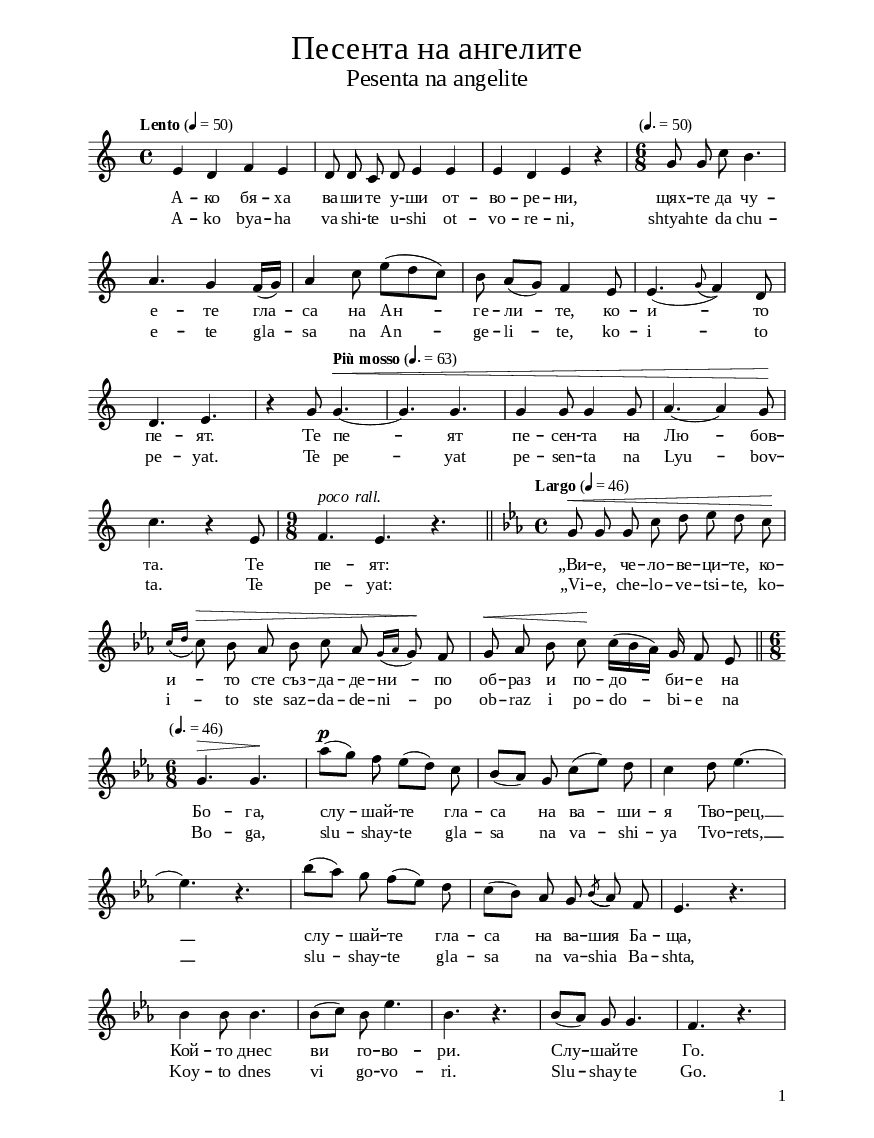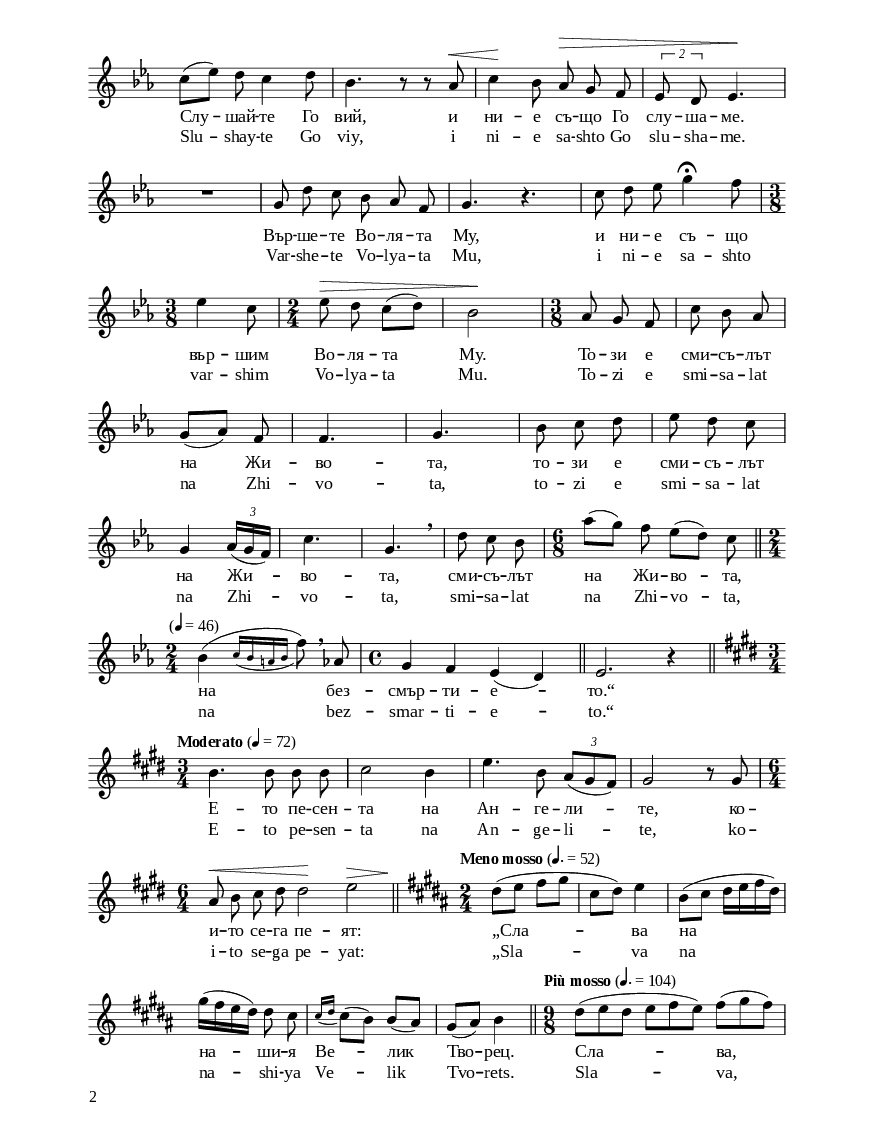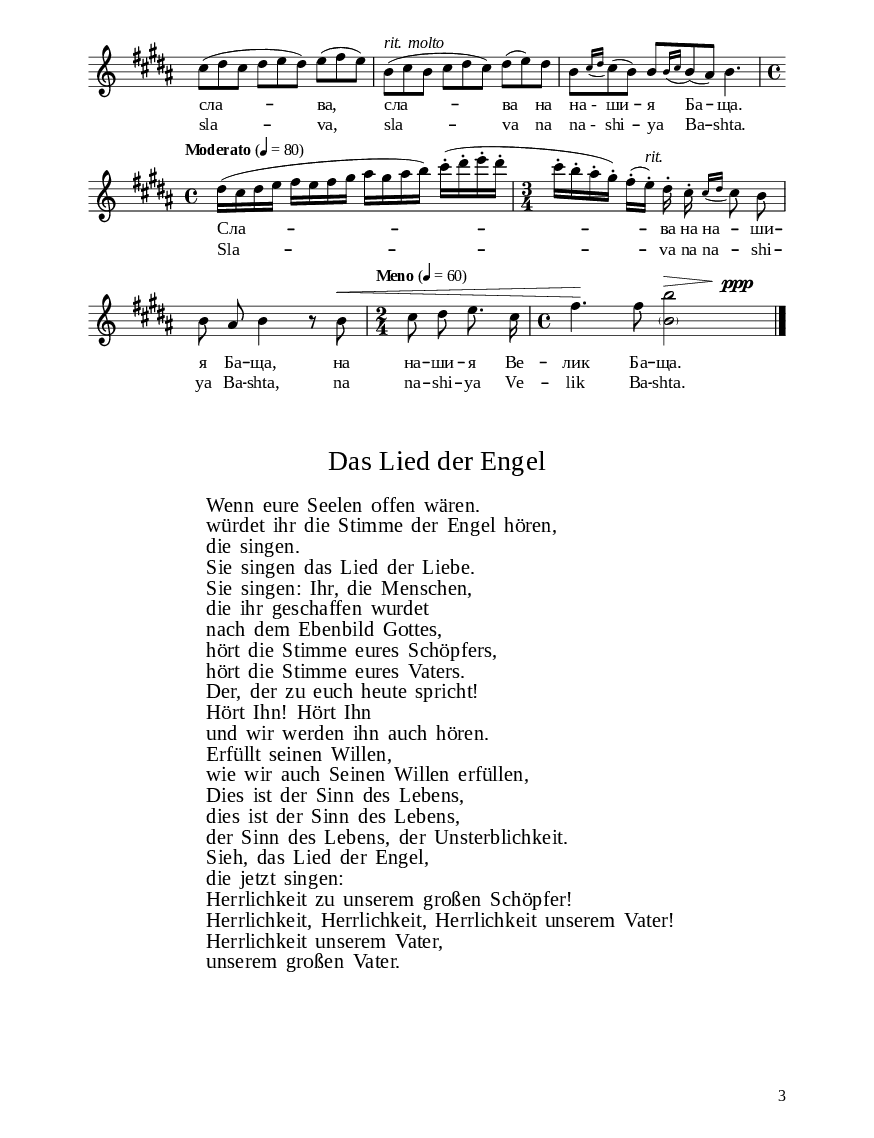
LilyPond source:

\version "2.24.0"

% include paper part and global functions
\include "include/globals.ily"

\bookpart {
  \include "include/bookpart-paper.ily"
  \score {
    \include "include/score-layout.ily"

    \new Voice \absolute {
      \clef treble
      \key c \major
      \time 4/4
      \tempoFunc "Lento" 4 "50"
      \autoBeamOff
      \override Hairpin.to-barline = ##f
      \override Hairpin.after-line-breaking = ##t 
      e'4  d'4  f'4  e'4 | % 2
      d'8  d'8  c'8  d'8  e'4
      e'4 | % 3
      e'4  d'4  e'4 r4 | % 4
      \time 6/8  | % 4
      \tempoFunc "" 4. "50"
      g'8  g'8 c''8 b'4. \break | % 5
      a'4.  g'4  f'16 ( [  g'16 ) ] | % 6
      a'4 c''8 e''8 ( [ d''8
      c''8 ) ] | % 7
      b'8  a'8 ( [  g'8 ) ]  f'4  e'8
      | % 8
      e'4. ( \appoggiatura {  g'8 }  f'4 )
      d'8 \break | % 9
      d'4.  e'4. |
      r4  g'8
      \tempoFunc "Più mosso" 4. "63"
      g'4. ~ ^\< | % 11
      g'4.  g'4. | % 12
      g'4  g'8  g'4  g'8 | % 13
      a'4. ~  a'4  g'8 _\! \break | % 14
      c''4.  r4  e'8 | % 15
      \time 9/8  | % 15
      f'4. ^\markup{ \italic {poco rall.} }  e'4. r4. \bar
      "||"
      \key es \major \time 4/4 | % 16
      \tempoFunc "Largo" 4 "46"
      g'8 ^\<  g'8  g'8 c''8 d''8
      es''8 d''8 c''8 ^\! \break | % 17
      \grace {  c''16 ( [  d''16 ] } c''8 ) ^\>
      bes'8  as'8 bes'8 c''8
      as'8 \grace {  g'16 ( [  as'16 ] }  g'8 )
       ^\! f'8 | % 18
      g'8 ^\<  as'8 bes'8 c''8  ^\!
      c''16 ( [ bes'16  as'16 )  ] g'16
      f'8  es'8  \bar "||"
      \break | % 19
      \time 6/8  | % 19
      \tempoFunc "" 4. "46"
      g'4. ^\>  g'4.  ^\! |
      as''8 ( [ ^\p g''8 ) ] f''8
      es''8 ( [ d''8 ) ] c''8 | % 21
      bes'8 ( [  as'8 ) ]  g'8 c''8 ( [
      es''8 ) ] d''8 | % 22
      c''4 d''8 es''4. ~ \break | % 23
      es''4. r4. | % 24
      bes''8 ( [ as''8 ) ] g''8
      f''8 ( [ es''8 ) ] d''8 | % 25
      c''8 ( [ bes'8 ) ]  as'8  g'8
      \acciaccatura {  bes'8 ( }  as'8 )  f'8 | % 26
      es'4. r4. \break | % 27
      bes'4 bes'8 bes'4. | % 28
      bes'8 ( [ c''8 ) ] bes'8
      es''4. | % 29
      bes'4. r4. |
      bes'8 ( [  as'8 ) ]  g'8  g'4. | % 31
      f'4. r4. \break| % 32
      c''8 ( [ es''8 ) ] d''8 c''4
      d''8 | % 33
      bes'4. r8 r8  as'8 ^\< | % 34
      c''4 ^\! bes'8  as'8 ^\>  g'8
      f'8 | % 35
      \times 3/2  {
        es'8   d'8
      }
      es'4. ^\! \break | % 36
      R2. | % 37
      g'8 d''8 c''8 bes'8
      as'8  f'8 | % 38
      g'4. r4. | % 39
      c''8 d''8 es''8 g''4
      ^\fermata f''8 \break |
      \time 3/8  |
      es''4 c''8 | % 41
      \time 2/4  | % 41
      es''8 ^\> d''8 c''8 ( [ d''8
      ) ] | % 42
      bes'2 ^\! | % 43
      \time 3/8  | % 43
      as'8  g'8  f'8 | % 44
      c''8 bes'8  as'8 \break | % 45
      g'8 ( [  as'8 ) ]  f'8 | % 46
      f'4. | % 47
      g'4. | % 48
      bes'8 c''8 d''8 | % 49
      es''8 d''8 c''8 \break |
      g'4 \once \omit TupletBracket
      \times 2/3  {
        as'16 ( [  g'16  f'16 ) ]
      }
      | % 51
      c''4. | % 52
      g'4.  \breathe | % 53
      d''8 c''8 bes'8 | % 54
      \time 6/8  | % 54
      as''8 ( [ g''8 ) ] f''8 es''8
      ( [ d''8 ) ] c''8 \bar "||"
      \break | % 55
      \time 2/4  | % 55
      \tempoFunc "" 4 "46" | % 55
      bes'4 ( \acciaccatura {
        c''16 [bes'16 a'16
        bes'16 ]
      }
      f''8 )  \breathe as'8  | % 56
      \time 4/4  | % 56
      g'4  f'4  es'4 (  d'4 ) \bar "||"
      es'2. r4 \bar "||"
      \break | % 58
      \once \override Staff.KeyCancellation.break-visibility = #all-invisible
      \key e \major \time 3/4 | % 58
      \tempoFunc "Moderato" 4 "72"
      b'4. b'8 b'8 b'8 | % 59
      cis''2 b'4 |
      e''4. b'8 \once \omit TupletBracket
      \times 2/3  {
        a'8 ( [  gis'8  fis'8 ) ]
      }
      | % 61
      gis'2 r8  gis'8 \break | % 62
      \time 6/4  | % 62
      a'8 ^\< b'8 cis''8 dis''8
      dis''2 ^\! 
      \once \override Hairpin.to-barline = ##t
      e''2 ^\> \bar "||"
      \key b \major \time 2/4 | % 63
      \tempoFunc "Meno mosso" 4. "52"
      dis''8 ( [ _\! e''8 ] fis''8 [
      gis''8 ] | % 64
      cis''8 [ dis''8 ) ] e''4 | % 65
      b'8 ( [ cis''8 ] dis''16 [
      e''16 fis''16 dis''16 ) ] \break | % 66
      gis''16 ( [ fis''16 e''16
      dis''16 ) ] dis''8 cis''8 | % 67
      \grace {  cis''16 ( [  dis''16 ] } cis''8 )
      ( [ b'8 ) ]  b'8 ( [  ais'8 ) ] | % 68
      gis'8 ( [  ais'8 ) ] b'4 \bar "||"
      \time 9/8  | % 69
      \tempoFunc "Più mosso" 4. "104"
      dis''8 ( [  e''8
      dis''8 ] e''8 [
      fis''8 e''8 ) ] fis''8 ( [ gis''8
      fis''8 ) ] \break |
      cis''8 ( [ dis''8 cis''8 ]
      dis''8 [ e''8 dis''8 ) ] e''8 ( [
      fis''8 e''8 ) ] | % 71
      b'8 ( [ ^\markup{ \italic {rit. molto} } cis''8
      b'8 ] cis''8 [ dis''8 cis''8
      ) ] dis''8 ( [ e''8 ) dis''8 ] | % 72
      
      b'8 [ \acciaccatura { cis''16 [  dis''16 ] }
      cis''8 ( b'8 )]  
      
      b'8 [ \acciaccatura { b'16 [  cis''16 ] }
      b'8 ( ais'8 )] 
      
      b'4. \break | % 73
      \time 4/4  | % 73
      \tempoFunc "Moderato" 4 "80"
      dis''16 ( [ cis''16 dis''16
      e''16 ] fis''16 [ e''16 fis''16
      gis''16 ] ais''16 [ gis''16
      ais''16 b''16 ) ] cis'''16 ( -. [
      dis'''16 -. e'''16 -. dis'''16 -. ] | % 74
      \time 3/4  | % 74
      cis'''16 -. [ b''16 -. ais''16 -.
      gis''16 ) -. ] fis''16 ( -. [ e''16 )
      -. ] ^\markup{ \italic {rit.} } dis''16 -. cis''16
      -. \acciaccatura {  cis''16 [  dis''16 ] } cis''8
      b'8 \break | % 75
      b'8  ais'8 b'4 r8
      b'8^\<
       \tempoFunc "Meno" 4 "60"
       \time 2/4  | % 76
      cis''8 dis''8 e''8. cis''16
      | % 77
      \time 4/4  | % 77
      fis''4. ^\! fis''8 
      <\parenthesize b'
      b''>2 ^\>
      \once \override Score.BarLine.break-visibility = ##(#f #f #f)      
      s^\ppp ^\! \bar "|."
    }

   \addlyrics {
      А
      -- ко бя -- ха ва -- ши -- те у -- ши
      от -- во -- ре -- ни, щях -- те да
      чу -- е -- те гла -- са на Ан
      --  ге -- ли -- те, ко -- и
      --  то пе -- ят. Те пе --
      ят пе -- сен -- та на Лю -- бов
      -- та. Те пе -- ят: „Ви -- е, че --
      ло -- ве -- ци -- те, ко -- и --
      то сте съз -- да -- де -- ни --
      по об -- раз и по -- до --
      би -- е на Бо -- га, слу -- шай
      -- те  гла -- са  на ва --
      ши -- я Тво -- рец, __ слу --
      шай -- те  гла -- са  на ва
      -- шия Ба -- ща, Кой -- то днес
      ви  го -- во -- ри. Слу -- шай
      -- те Го. Слу -- шай -- те Го
      вий, и ни -- е съ -- що Го слу --
      ша -- ме. Вър -- ше -- те Во -- ля --
      та Му, и ни -- е съ -- що вър --
      шим Во -- ля -- та  Му. То -- зи
      е сми -- съ -- лът на  Жи -- во
      -- та, то -- зи е сми -- съ -- лът
      на Жи --  во -- та, сми -- съ
      -- лът на  Жи -- во -- та, на
      без -- смър -- ти
      -- е -- то.“ Е -- то пе -- сен --
      та на Ан -- ге -- ли  --  те,
      ко -- и -- то се -- га пе -- ят:
      „Сла --     ва на
      на --
      ши -- я   Ве -- лик
      Тво -- рец. Сла --
      ва,   сла --
      ва,   сла --
      "ва    на" "на -  ши" --
      "я       Ба" -- ща. Сла -- "" -- "" --
      ва на   на -- ши -- я Ба
      -- ща, на на -- ши -- я Ве -- лик Ба
      -- ща.}
      \addlyrics {
        A
        -- ko bya -- ha va -- shi -- te u -- shi
        ot -- vo -- re -- ni, shtyah -- te da
        chu -- e -- te gla -- sa na An
        --  ge -- li -- te, ko -- i
        --  to pe -- yat. Te pe --
        yat pe -- sen -- ta na Lyu -- bov
        -- ta. Te pe -- yat: „Vi -- e, che --
        lo -- ve -- tsi -- te, ko -- i --
        to ste saz -- da -- de -- ni --
        po ob -- raz i po -- do --
        bi -- e na Bo -- ga, slu -- shay
        -- te  gla -- sa  na va --
        shi -- ya Tvo -- rets, __ slu --
        shay -- te  gla -- sa  na va
        -- shia Ba -- shta, Koy -- to dnes
        vi  go -- vo -- ri. Slu -- shay
        -- te Go. Slu -- shay -- te Go
        viy, i ni -- e sa -- shto Go slu --
        sha -- me. Var -- she -- te Vo -- lya --
        ta Mu, i ni -- e sa -- shto var --
        shim Vo -- lya -- ta  Mu. To -- zi
        e smi -- sa -- lat na  Zhi -- vo
        -- ta, to -- zi e smi -- sa -- lat
        na Zhi --  vo -- ta, smi -- sa
        -- lat na  Zhi -- vo -- ta, na
        bez -- smar -- ti
        -- e -- to.“ E -- to pe -- sen --
        ta na An -- ge -- li  --  te,
        ko -- i -- to se -- ga pe -- yat:
        „Sla --     va na
        na --
        shi -- ya   Ve -- lik
        Tvo -- rets. Sla --
        va,   sla --
        va,   sla --
        "va    na" "na -  shi" --
        "ya     Ba" -- shta. Sla -- "" -- "" --
        va na   na -- shi -- ya Ba
        -- shta, na na -- shi -- ya Ve -- lik Ba
        -- shta.}

    \header {
      title = \titleFunc "Песента на ангелите" "Pesenta na angelite"
    }

    \midi{}

  } % score

  \markup \empty-one

  % include foreign translation(s) of the song
   \version "2.24.0"

\markup \fill-line { \fontsize #deTitleFontSize "Das Lied der Engel" }
\markup \null
\markup \null
\markup \fontsize #deCoupletFontSize {
  \hspace #10
  \override #`(baseline-skip . ,deCoupletBaselineSkip)

  \column {

 \line { " "Wenn eure Seelen offen wären. }

 \line { " "würdet ihr die Stimme der Engel hören, }

 \line { " "die singen. }

 \line { " "Sie singen das Lied der Liebe. }

 \line { " "Sie singen: Ihr, die Menschen, }

 \line { " "die ihr geschaffen wurdet }

 \line { " "nach dem Ebenbild Gottes, }

 \line { " "hört die Stimme eures Schöpfers, }

 \line { " "hört die Stimme eures Vaters. }

 \line { " "Der, der zu euch heute spricht! }

 \line { " "Hört Ihn! Hört Ihn }

 \line { " "und wir werden ihn auch hören. }

 \line { " "Erfüllt seinen Willen, }

 \line { " "wie wir auch Seinen Willen erfüllen,
 }
 \line { " "Dies ist der Sinn des Lebens, }

 \line { " "dies ist der Sinn des Lebens, }

 \line { " "der Sinn des Lebens, der Unsterblichkeit. }

 \line { " "Sieh, das Lied der Engel, }

 \line { " "die jetzt singen: }

 \line { " "Herrlichkeit zu unserem großen Schöpfer! }

 \line { " "Herrlichkeit, Herrlichkeit, Herrlichkeit unserem Vater! }

 \line { " "Herrlichkeit unserem Vater, }

 \line { " "unserem großen Vater. }
  }
}


} % bookpart

% Più mosso
%
